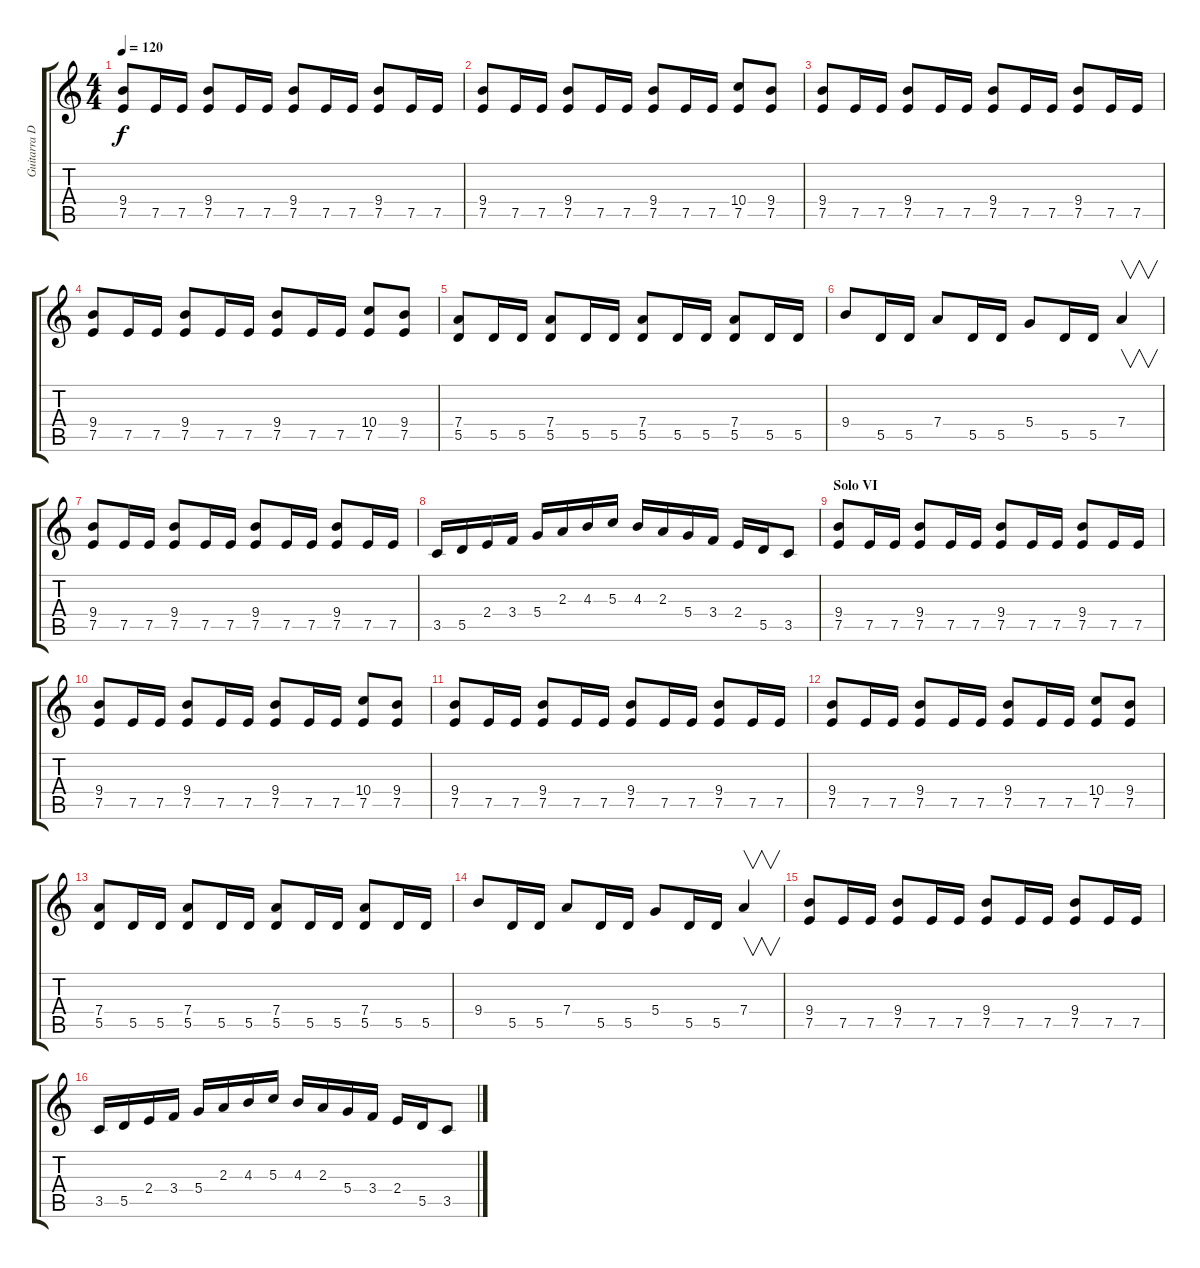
\track ("Guitarra Distorção 2" "Guitarra D") {instrument distortionguitar}
\staff {score tabs}
\tuning (E4 B3 G3 D3 A2 E2) {hide}
\ts (4 4)
\tempo 120
\clef g2
\ks c
(9.4 7.5).8{dy f} 7.5.16 7.5.16 (9.4 7.5).8 7.5.16 7.5.16 (9.4 7.5).8 7.5.16 7.5.16 (9.4 7.5).8 7.5.16 7.5.16 |
(9.4 7.5).8 7.5.16 7.5.16 (9.4 7.5).8 7.5.16 7.5.16 (9.4 7.5).8 7.5.16 7.5.16 (10.4 7.5).8 (9.4 7.5).8 |
(9.4 7.5).8 7.5.16 7.5.16 (9.4 7.5).8 7.5.16 7.5.16 (9.4 7.5).8 7.5.16 7.5.16 (9.4 7.5).8 7.5.16 7.5.16 |
(9.4 7.5).8 7.5.16 7.5.16 (9.4 7.5).8 7.5.16 7.5.16 (9.4 7.5).8 7.5.16 7.5.16 (10.4 7.5).8 (9.4 7.5).8 |
(7.4 5.5).8 5.5.16 5.5.16 (7.4 5.5).8 5.5.16 5.5.16 (7.4 5.5).8 5.5.16 5.5.16 (7.4 5.5).8 5.5.16 5.5.16 |
9.4.8 5.5.16 5.5.16 7.4.8 5.5.16 5.5.16 5.4.8 5.5.16 5.5.16 7.4.4{v volume 12 instrument guitarharmonics} |
(9.4 7.5).8{volume 10 instrument distortionguitar} 7.5.16 7.5.16 (9.4 7.5).8 7.5.16 7.5.16 (9.4 7.5).8 7.5.16 7.5.16 (9.4 7.5).8 7.5.16 7.5.16 |
3.5.16 5.5.16 2.4.16 3.4.16 5.4.16 2.3.16 4.3.16 5.3.16 4.3.16 2.3.16 5.4.16 3.4.16 2.4.16 5.5.16 3.5.8 |
\section ("" "Solo VI")
(9.4 7.5).8{volume 10} 7.5.16 7.5.16 (9.4 7.5).8 7.5.16 7.5.16 (9.4 7.5).8 7.5.16 7.5.16 (9.4 7.5).8 7.5.16 7.5.16 |
(9.4 7.5).8 7.5.16 7.5.16 (9.4 7.5).8 7.5.16 7.5.16 (9.4 7.5).8 7.5.16 7.5.16 (10.4 7.5).8 (9.4 7.5).8 |
(9.4 7.5).8 7.5.16 7.5.16 (9.4 7.5).8 7.5.16 7.5.16 (9.4 7.5).8 7.5.16 7.5.16 (9.4 7.5).8 7.5.16 7.5.16 |
(9.4 7.5).8 7.5.16 7.5.16 (9.4 7.5).8 7.5.16 7.5.16 (9.4 7.5).8 7.5.16 7.5.16 (10.4 7.5).8 (9.4 7.5).8 |
(7.4 5.5).8 5.5.16 5.5.16 (7.4 5.5).8 5.5.16 5.5.16 (7.4 5.5).8 5.5.16 5.5.16 (7.4 5.5).8 5.5.16 5.5.16 |
9.4.8 5.5.16 5.5.16 7.4.8 5.5.16 5.5.16 5.4.8 5.5.16 5.5.16 7.4.4{v volume 12 instrument guitarharmonics} |
(9.4 7.5).8{volume 10 instrument distortionguitar} 7.5.16 7.5.16 (9.4 7.5).8 7.5.16 7.5.16 (9.4 7.5).8 7.5.16 7.5.16 (9.4 7.5).8 7.5.16 7.5.16 |
3.5.16 5.5.16 2.4.16 3.4.16 5.4.16 2.3.16 4.3.16 5.3.16 4.3.16 2.3.16 5.4.16 3.4.16 2.4.16 5.5.16 3.5.8
